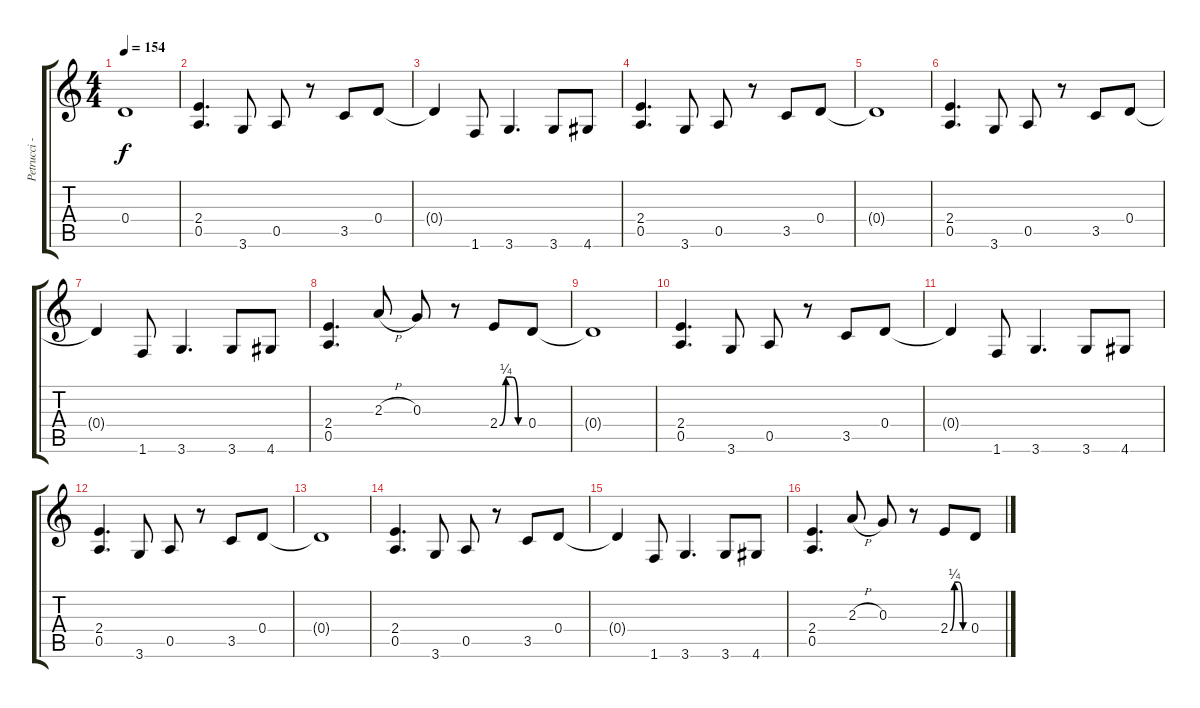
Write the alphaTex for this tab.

\track ("Petrucci - Overdriven Guitar" "Petrucci -") {instrument distortionguitar}
\staff {score tabs}
\tuning (E4 B3 G3 D3 A2 E2) {hide}
\ts (4 4)
\tempo 154
\clef g2
\ks c
0.4{t}.1{dy f} |
(2.4 0.5).4{d} 3.6.8 0.5.8 r.8 3.5.8 0.4.8 |
0.4{t}.4 1.6.8 3.6.4{d} 3.6.8 4.6.8 |
(2.4 0.5).4{d} 3.6.8 0.5.8 r.8 3.5.8 0.4.8 |
0.4{t}.1 |
(2.4 0.5).4{d} 3.6.8 0.5.8 r.8 3.5.8 0.4.8 |
0.4{t}.4 1.6.8 3.6.4{d} 3.6.8 4.6.8 |
(2.4 0.5).4{d} 2.3{h}.8 0.3.8 r.8 2.4{be (custom 0 0 15 1 30 1 45 0 60 0)}.8 0.4.8 |
0.4{t}.1 |
(2.4 0.5).4{d} 3.6.8 0.5.8 r.8 3.5.8 0.4.8 |
0.4{t}.4 1.6.8 3.6.4{d} 3.6.8 4.6.8 |
(2.4 0.5).4{d} 3.6.8 0.5.8 r.8 3.5.8 0.4.8 |
0.4{t}.1 |
(2.4 0.5).4{d} 3.6.8 0.5.8 r.8 3.5.8 0.4.8 |
0.4{t}.4 1.6.8 3.6.4{d} 3.6.8 4.6.8 |
(2.4 0.5).4{d} 2.3{h}.8 0.3.8 r.8 2.4{be (custom 0 0 15 1 30 1 45 0 60 0)}.8 0.4.8
